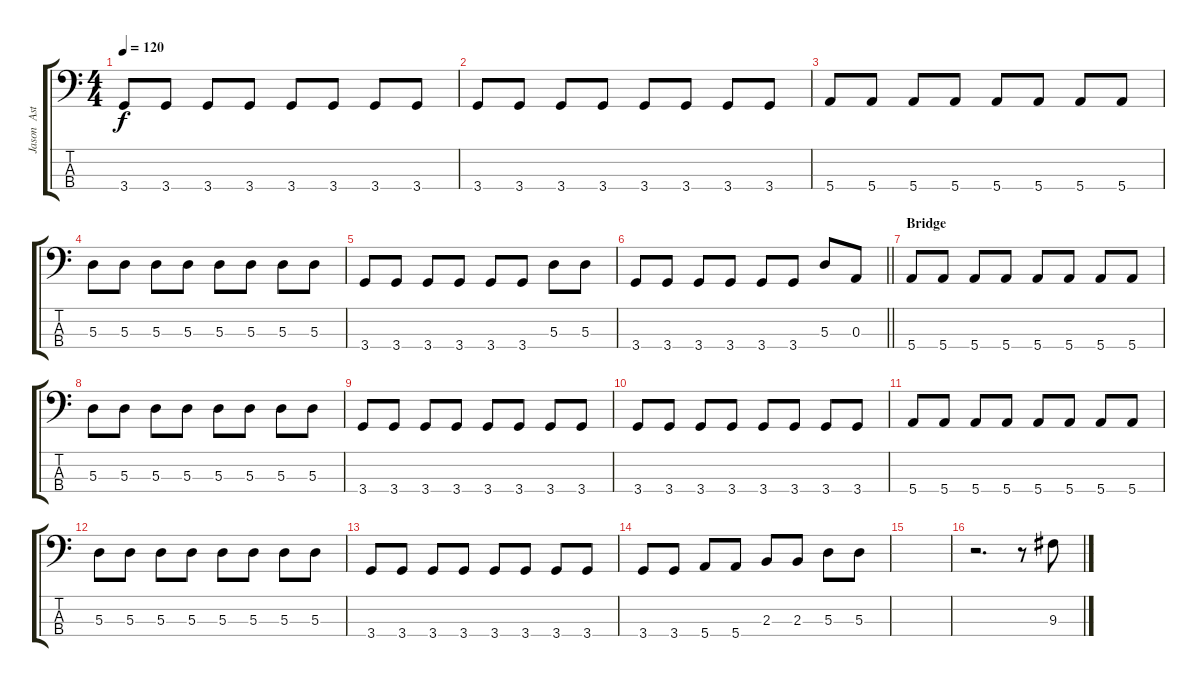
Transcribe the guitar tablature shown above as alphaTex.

\track ("Jason  Astete(Bass)" "Jason  Ast") {instrument electricbassfinger}
\staff {score tabs}
\tuning (G2 D2 A1 E1) {hide}
\ts (4 4)
\tempo 120
\clef f4
\ks c
3.4.8{dy f} 3.4.8 3.4.8 3.4.8 3.4.8 3.4.8 3.4.8 3.4.8 |
3.4.8 3.4.8 3.4.8 3.4.8 3.4.8 3.4.8 3.4.8 3.4.8 |
5.4.8 5.4.8 5.4.8 5.4.8 5.4.8 5.4.8 5.4.8 5.4.8 |
5.3.8 5.3.8 5.3.8 5.3.8 5.3.8 5.3.8 5.3.8 5.3.8 |
3.4.8 3.4.8 3.4.8 3.4.8 3.4.8 3.4.8 5.3.8 5.3.8 |
\barLineRight lightlight
3.4.8 3.4.8 3.4.8 3.4.8 3.4.8 3.4.8 5.3.8 0.3.8 |
\section ("" "Bridge")
5.4.8 5.4.8 5.4.8 5.4.8 5.4.8 5.4.8 5.4.8 5.4.8 |
5.3.8 5.3.8 5.3.8 5.3.8 5.3.8 5.3.8 5.3.8 5.3.8 |
3.4.8 3.4.8 3.4.8 3.4.8 3.4.8 3.4.8 3.4.8 3.4.8 |
3.4.8 3.4.8 3.4.8 3.4.8 3.4.8 3.4.8 3.4.8 3.4.8 |
5.4.8 5.4.8 5.4.8 5.4.8 5.4.8 5.4.8 5.4.8 5.4.8 |
5.3.8 5.3.8 5.3.8 5.3.8 5.3.8 5.3.8 5.3.8 5.3.8 |
3.4.8 3.4.8 3.4.8 3.4.8 3.4.8 3.4.8 3.4.8 3.4.8 |
3.4.8 3.4.8 5.4.8 5.4.8 2.3.8 2.3.8 5.3.8 5.3.8 |
|
r.2{d} r.8 9.3.8
